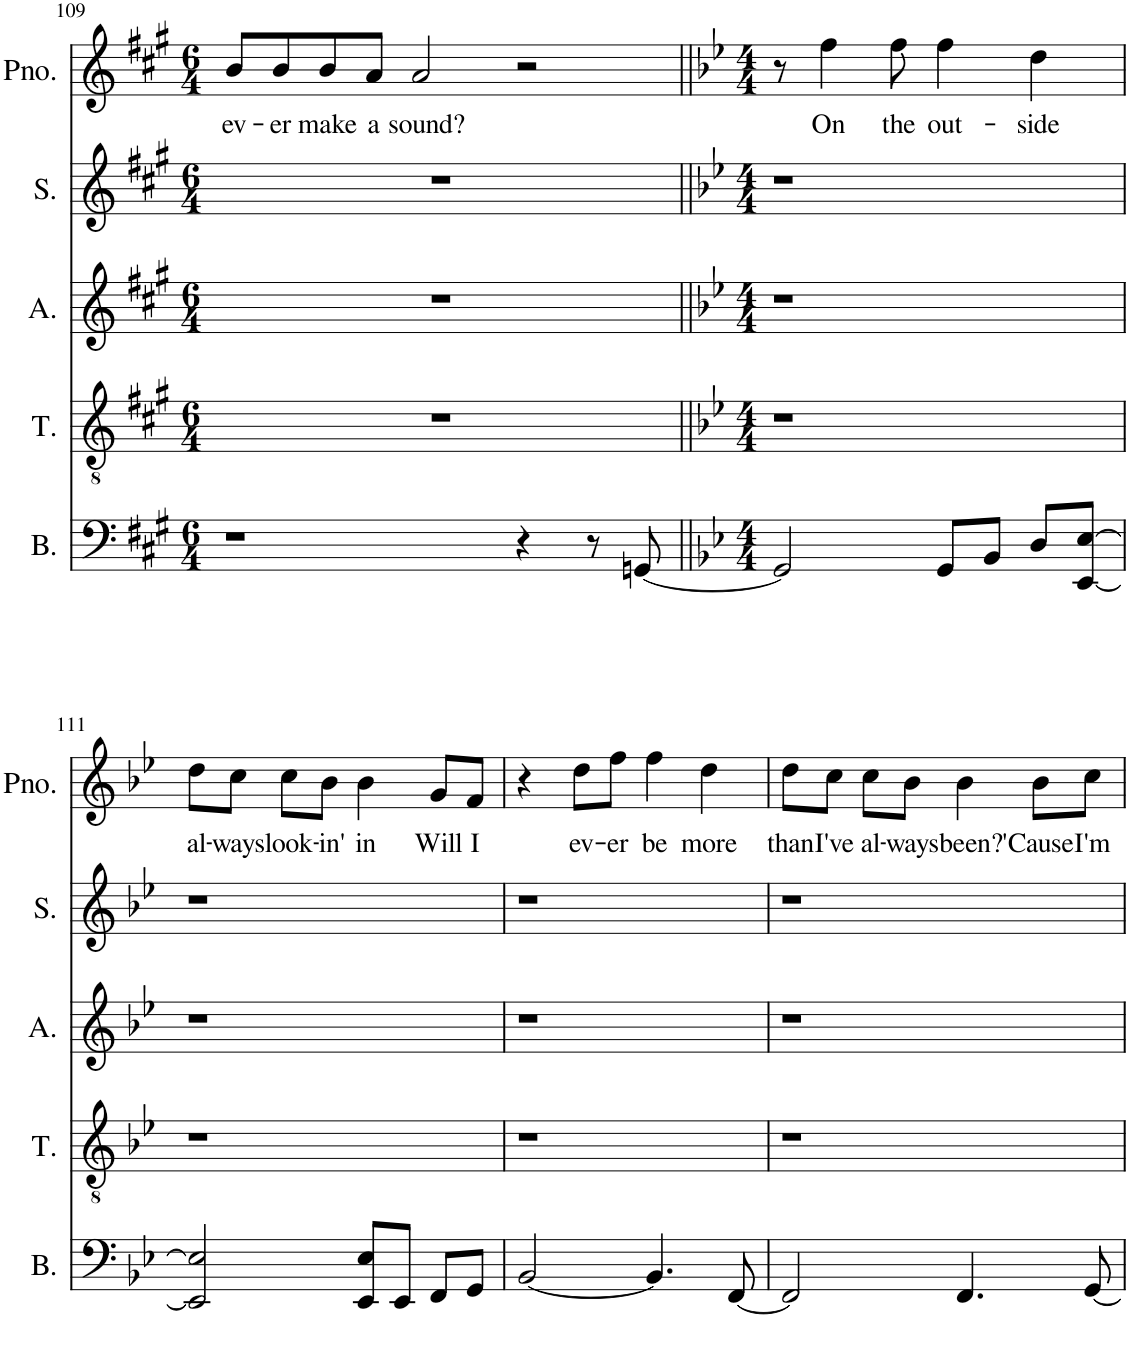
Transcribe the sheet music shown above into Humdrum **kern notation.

**kern	**kern	**kern	**kern	**kern	**text
*part5	*part4	*part3	*part2	*part1	*part1
*staff5	*staff4	*staff3	*staff2	*staff1	*staff1
*I"Bass	*I"Tenor	*I"Alto	*I"Soprano	*I"Piano	*
*I'B.	*I'T.	*I'A.	*I'S.	*I'Pno.	*
!!LO:PB:g=z
*clefF4	*clefGv2	*clefG2	*clefG2	*clefG2	*
*k[f#c#g#]	*k[f#c#g#]	*k[f#c#g#]	*k[f#c#g#]	*k[f#c#g#]	*
*A:	*A:	*A:	*A:	*A:	*
*M6/4	*M6/4	*M6/4	*M6/4	*M6/4	*
=109	=109	=109	=109	=109	=109
!	!	!	!	!	!LO:LY:b
1r	1.r	1.r	1.r	8b/L	ev-
!	!	!	!	!	!LO:LY:b
.	.	.	.	8b/	-er
!	!	!	!	!	!LO:LY:b
.	.	.	.	8b/	make
!	!	!	!	!	!LO:LY:b
.	.	.	.	8a/J	a
!	!	!	!	!	!LO:LY:b
.	.	.	.	2a/	sound?
4r	.	.	.	2r	.
8r	.	.	.	.	.
[8GGn/	.	.	.	.	.
=110||	=110||	=110||	=110||	=110||	=110||
*k[b-e-]	*k[b-e-]	*k[b-e-]	*k[b-e-]	*k[b-e-]	*
*B-:	*B-:	*B-:	*B-:	*B-:	*
*M4/4	*M4/4	*M4/4	*M4/4	*M4/4	*
2GG/]	1r	1r	1r	8r	.
!	!	!	!	!	!LO:LY:b
.	.	.	.	4ff\	On
!	!	!	!	!	!LO:LY:b
.	.	.	.	8ff\	the
!	!	!	!	!	!LO:LY:b
8GG/L	.	.	.	4ff\	out-
8BB-/J	.	.	.	.	.
!	!	!	!	!	!LO:LY:b
8D/L	.	.	.	4dd\	-side
[8EE-/ [8E-/J	.	.	.	.	.
!!LO:LB:g=z
=111	=111	=111	=111	=111	=111
!	!	!	!	!	!LO:LY:b
2EE-/] 2E-/]	1r	1r	1r	8dd\L	al-
!	!	!	!	!	!LO:LY:b
.	.	.	.	8cc\J	-ways
!	!	!	!	!	!LO:LY:b
.	.	.	.	8cc\L	look-
!	!	!	!	!	!LO:LY:b
.	.	.	.	8b-\J	-in'
!	!	!	!	!	!LO:LY:b
8EE-/ 8E-/L	.	.	.	4b-\	in
8EE-/J	.	.	.	.	.
!	!	!	!	!	!LO:LY:b
8FF/L	.	.	.	8g/L	Will
!	!	!	!	!	!LO:LY:b
8GG/J	.	.	.	8f/J	I
=112	=112	=112	=112	=112	=112
[2BB-/	1r	1r	1r	4r	.
!	!	!	!	!	!LO:LY:b
.	.	.	.	8dd\L	ev-
!	!	!	!	!	!LO:LY:b
.	.	.	.	8ff\J	-er
!	!	!	!	!	!LO:LY:b
4.BB-/]	.	.	.	4ff\	be
!	!	!	!	!	!LO:LY:b
.	.	.	.	4dd\	more
[8FF/	.	.	.	.	.
=113	=113	=113	=113	=113	=113
!	!	!	!	!	!LO:LY:b
2FF/]	1r	1r	1r	8dd\L	than
!	!	!	!	!	!LO:LY:b
.	.	.	.	8cc\J	I've
!	!	!	!	!	!LO:LY:b
.	.	.	.	8cc\L	al-
!	!	!	!	!	!LO:LY:b
.	.	.	.	8b-\J	-ways
!	!	!	!	!	!LO:LY:b
4.FF/	.	.	.	4b-\	been?
!	!	!	!	!	!LO:LY:b
.	.	.	.	8b-\L	'Cause
!	!	!	!	!	!LO:LY:b
[8GG/	.	.	.	8cc\J	I'm
=	=	=	=	=	=
*-	*-	*-	*-	*-	*-
